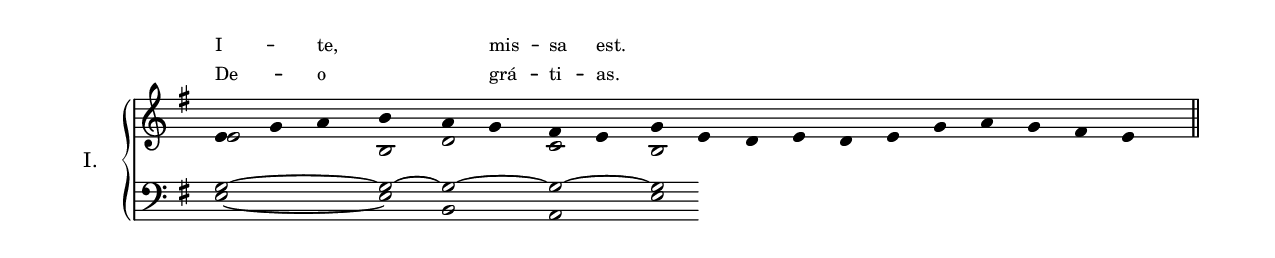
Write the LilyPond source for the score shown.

\version  "2.18.0"
\include "gregorian.ly"
\include "noh2.ily"

global = {
  \key g \major
  \cadenzaOn
}

textA = \lyricmode {
  I -- _ te, _ _ mis -- sa est.
}

textB = \lyricmode {
  De -- _ o _ _ grá -- ti -- as.
}

chantMusic = \relative c' {
  e g a b a g fis e g e d e d e
  g a g4 fis e \doubleBar
}

altoMusic = \relative c' {
  e2*5/4 b2*1/2 d2*5/4 c2 b2*1/2
}

tenorMusic = \relative c' {
  g2*5/4~ g2*1/2~ g2*5/4~ g2~ g2*1/2
}

bassMusic = \relative c {
  e2*5/4~ e2*1/2 b2*5/4 a2 e'2*1/2
}

\score {
  <<
    \new Lyrics = "chanta"
    \new Lyrics = "chantb"
  \new GrandStaff <<
    \set GrandStaff.instrumentName = "I."

    \new Staff = up <<
      \new Voice = "chant" {
        \voiceOne \global \chantMusic
      }
      \new Voice {
        \voiceTwo \global \altoMusic
      }
    >>

    \new Staff = down <<
      \clef bass
      \new Voice {
        \voiceOne \global \tenorMusic
      }
      \new Voice {
        \voiceTwo \global \bassMusic
      }
    >>

  >>
    \context Lyrics = "chanta" {
      \lyricsto chant \textA
    }
    \context Lyrics = "chantb" {
      \lyricsto chant \textB
    }
  >>
}
